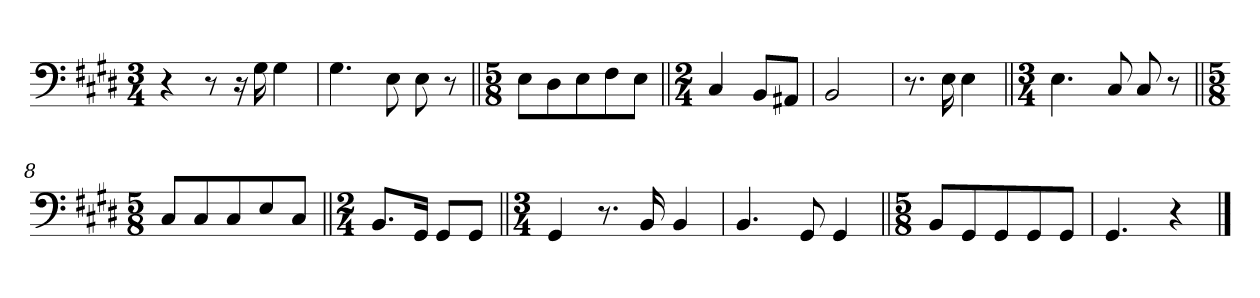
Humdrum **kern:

**kern
*part1
*staff1
*clefF4
*k[f#c#g#d#]
*M3/4
=1
4r
8r
16r
16G#\
4G#\
=2
4.G#\
8E\
8E\
8r
=3||
*M5/8
8E\L
8D#\
8E\
8F#\
8E\J
=4||
*M2/4
4C#/
8BB/L
8AA#X/J
=5
2BB/
=6
8.r
16E\
4E\
=7||
*M3/4
4.E\
8C#/
8C#/
8r
=8||
*M5/8
8C#/L
8C#/
8C#/
8E/
8C#/J
=9||
*M2/4
8.BB/L
16GG#/Jk
8GG#/L
8GG#/J
=10||
*M3/4
4GG#/
8.r
16BB/
4BB/
=11
4.BB/
8GG#/
4GG#/
=12||
*M5/8
8BB/L
8GG#/
8GG#/
8GG#/
8GG#/J
=13
4.GG#/
4r
==
*-
